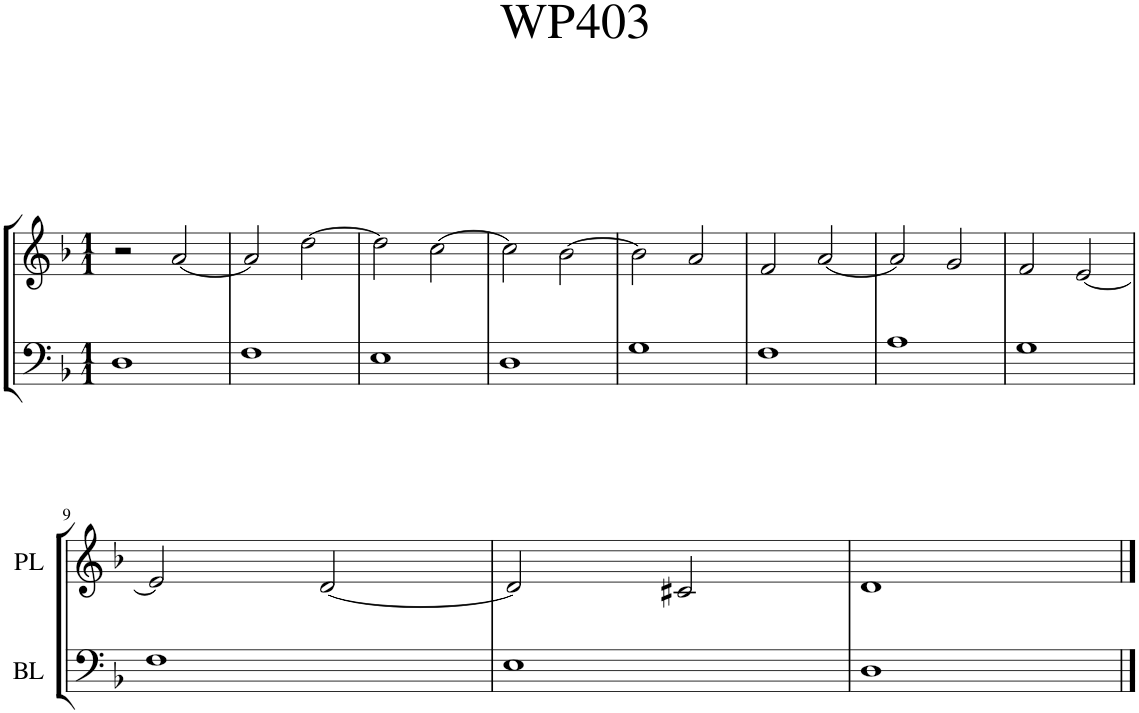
**kern	**kern
*part2	*part1
*staff2	*staff1
*I"Bass Line	*I"Primary Upper Line
*I'BL	*I'PL
*clefF4	*clefG2
*k[b-]	*k[b-]
*M1/1	*M1/1
=1	=1
1D	2r
.	[2a/
=2	=2
1F	2a/]
.	[2dd\
=3	=3
1E	2dd\]
.	[2cc\
=4	=4
1D	2cc\]
.	[2b-\
=5	=5
1G	2b-\]
.	2a/
=6	=6
1F	2f/
.	[2a/
=7	=7
1A	2a/]
.	2g/
=8	=8
1G	2f/
.	[2e/
!!LO:LB:g=z
=9	=9
1F	2e/]
.	[2d/
=10	=10
1E	2d/]
.	2c#X/
=11	=11
1D	1d
==	==
*-	*-
